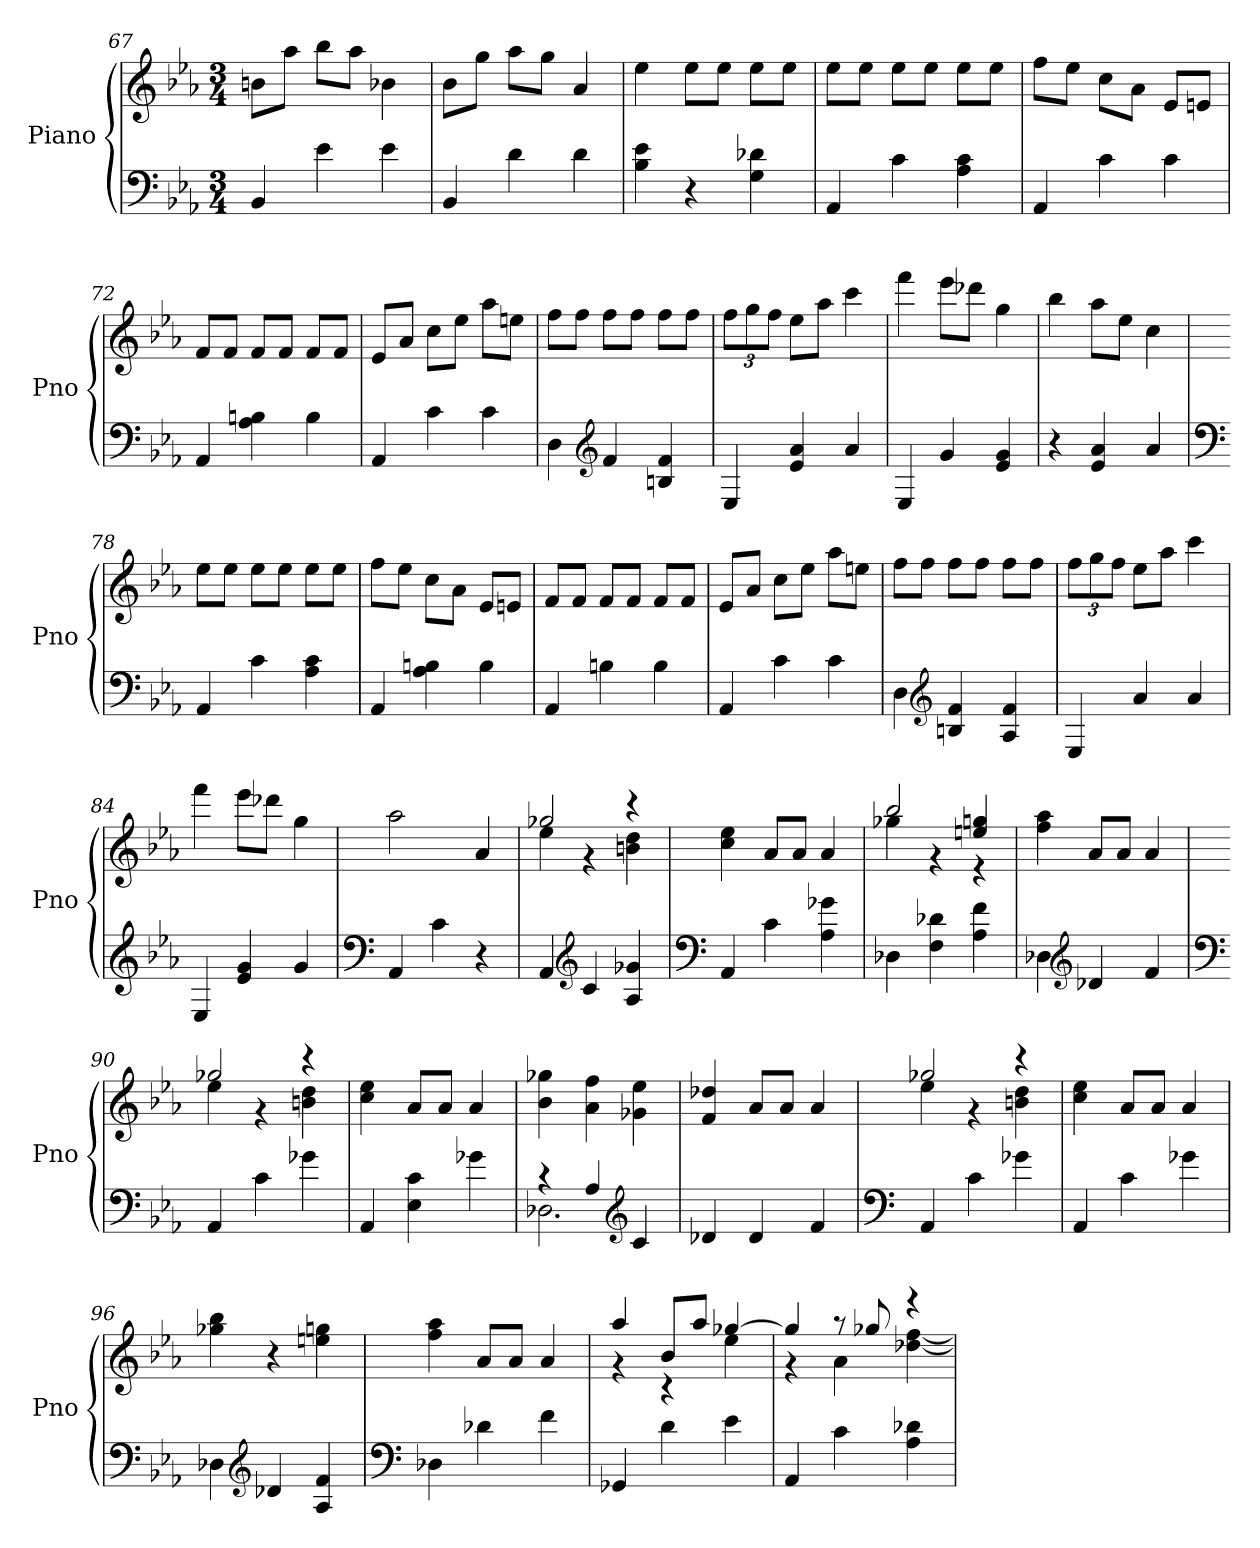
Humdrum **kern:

**kern	**kern
*part1	*part1
*staff2	*staff1
*I"Piano	*
*I'Pno	*
*clefF4	*clefG2
*k[b-e-a-]	*k[b-e-a-]
*M3/4	*M3/4
*MM183	*MM183
=67	=67
4BB-/	8bn\L
.	8aa-\J
4e-\	8bb-\L
.	8aa-\J
4e-\	4b-X\
=68	=68
*	*MM181
4BB-/	8b-\L
.	8gg\J
4d\	8aa-\L
.	8gg\J
4d\	4a-/
=69	=69
*	*MM170
4B-\ 4e-\	4ee-\
*	*MM182
4r	8ee-\L
.	8ee-\J
4G\ 4d-X\	8ee-\L
.	8ee-\J
=70	=70
*	*MM185
4AA-/	8ee-\L
.	8ee-\J
4c\	8ee-\L
.	8ee-\J
4A-\ 4c\	8ee-\L
.	8ee-\J
=71	=71
4AA-/	8ff\L
.	8ee-\J
4c\	8cc\L
.	8a-\J
4c\	8e-/L
.	8en/J
=72	=72
4AA-/	8f/L
.	8f/J
4A-\ 4Bn\	8f/L
.	8f/J
4B\	8f/L
.	8f/J
=73	=73
4AA-/	8e-/L
.	8a-/J
4c\	8cc\L
.	8ee-\J
4c\	8aa-\L
.	8een\J
=74	=74
*	*MM183
4D\	8ff\L
.	8ff\J
*clefG2	*
4f/	8ff\L
.	8ff\J
4Bn/ 4f/	8ff\L
.	8ff\J
=75	=75
4E-/	12ff\L
.	12gg\
.	12ff\J
4e-/ 4a-/	8ee-\L
.	8aa-\J
4a-/	4ccc\
=76	=76
4E-/	4fff\
4g/	8eee-\L
.	8ddd-X\J
4e-/ 4g/	4gg\
=77	=77
4r	4bb-\
4e-/ 4a-/	8aa-\L
.	8ee-\J
4a-/	4cc\
=78	=78
*clefF4	*
*	*MM186
4AA-/	8ee-\L
.	8ee-\J
4c\	8ee-\L
.	8ee-\J
4A-\ 4c\	8ee-\L
.	8ee-\J
=79	=79
4AA-/	8ff\L
.	8ee-\J
4A-\ 4Bn\	8cc\L
.	8a-\J
4B\	8e-/L
.	8en/J
=80	=80
4AA-/	8f/L
.	8f/J
4Bn\	8f/L
.	8f/J
4B\	8f/L
.	8f/J
=81	=81
4AA-/	8e-/L
.	8a-/J
4c\	8cc\L
.	8ee-\J
4c\	8aa-\L
.	8een\J
=82	=82
*	*MM184
4D\	8ff\L
.	8ff\J
*clefG2	*
4Bn/ 4f/	8ff\L
.	8ff\J
4A-/ 4f/	8ff\L
.	8ff\J
=83	=83
4E-/	12ff\L
.	12gg\
.	12ff\J
4a-/	8ee-\L
.	8aa-\J
4a-/	4ccc\
=84	=84
4E-/	4fff\
4e-/ 4g/	8eee-\L
.	8ddd-X\J
4g/	4gg\
=85	=85
*clefF4	*
*	*MM178
4AA-/	2aa-\
4c\	.
4r	4a-/
=86	=86
*	*MM184
*	*^
4AA-/	2gg-X/	4ee-\
*clefG2	*	*
4c/	.	4r
4A-/ 4g-X/	4r	4bn\ 4dd\
*	*v	*v
=87	=87
*clefF4	*
4AA-/	4cc\ 4ee-\
*	*MM176
4c\	8a-/L
.	8a-/J
*	*MM185
4A-\ 4g-X\	4a-/
=88	=88
*	*^
4D-X\	2bb-/	4gg-X\
4F\ 4d-X\	.	4r
4A-\ 4f\	4een/ 4ggn/	4r
*	*v	*v
=89	=89
4D-X\	4ff\ 4aa-\
*clefG2	*
*	*MM176
4d-X/	8a-/L
.	8a-/J
*	*MM183
4f/	4a-/
=90	=90
*clefF4	*
*	*^
4AA-/	2gg-X/	4ee-\
4c\	.	4r
4g-X\	4r	4bn\ 4dd\
*	*v	*v
=91	=91
4AA-/	4cc\ 4ee-\
*	*MM176
4E-\ 4c\	8a-/L
.	8a-/J
*	*MM182
4g-X\	4a-/
=92	=92
*^	*
4r	2.D-X\	4b-\ 4gg-X\
4A-/	.	4a-\ 4ff\
*clefG2	*	*
4c/	.	4g-X\ 4ee-\
*v	*v	*
=93	=93
*	*MM179
4d-X/	4f/ 4dd-X/
4d-/	8a-/L
.	8a-/J
4f/	4a-/
=94	=94
*clefF4	*
*	*MM183
*	*^
4AA-/	2gg-X/	4ee-\
4c\	.	4r
4g-X\	4r	4bn\ 4dd\
*	*v	*v
=95	=95
4AA-/	4cc\ 4ee-\
*	*MM176
4c\	8a-/L
.	8a-/J
*	*MM184
4g-X\	4a-/
=96	=96
4D-X\	4gg-X\ 4bb-\
*clefG2	*
4d-X/	4r
4A-/ 4f/	4een\ 4ggn\
=97	=97
*clefF4	*
4D-X\	4ff\ 4aa-\
*	*MM176
4d-X\	8a-/L
.	8a-/J
*	*MM183
4f\	4a-/
=98	=98
*	*^
4GG-X/	4aa-/	4r
4d\	8b-/L	4r
.	8aa-/J	.
4e-\	[4gg-X/	4ee-\
=99	=99	=99
4AA-/	4gg-/]	4r
4c\	8r	4a-\
.	8gg-X/	.
4A-\ 4d-X\	4r	[4dd-X\ [4ff\
*	*v	*v
=	=
*-	*-
